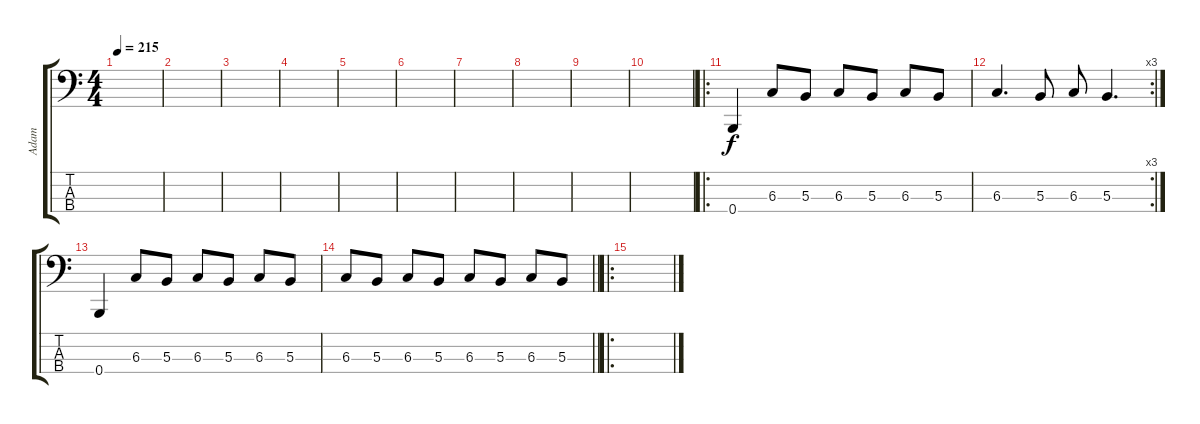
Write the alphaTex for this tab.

\track ("Adam" "Adam") {instrument electricbasspick}
\staff {score tabs}
\tuning (E2 B1 Gb1 B0) {hide}
\ts (4 4)
\tempo 215
\clef f4
\ks c
|
|
|
|
|
|
|
|
|
|
\ro
0.4.4 6.3.8 5.3.8 6.3.8 5.3.8 6.3.8 5.3.8 |
\rc 3
6.3.4{d} 5.3.8 6.3.8 5.3.4{d} |
0.4.4 6.3.8 5.3.8 6.3.8 5.3.8 6.3.8 5.3.8 |
\barLineRight lightlight
6.3.8 5.3.8 6.3.8 5.3.8 6.3.8 5.3.8 6.3.8 5.3.8 |
\ro
